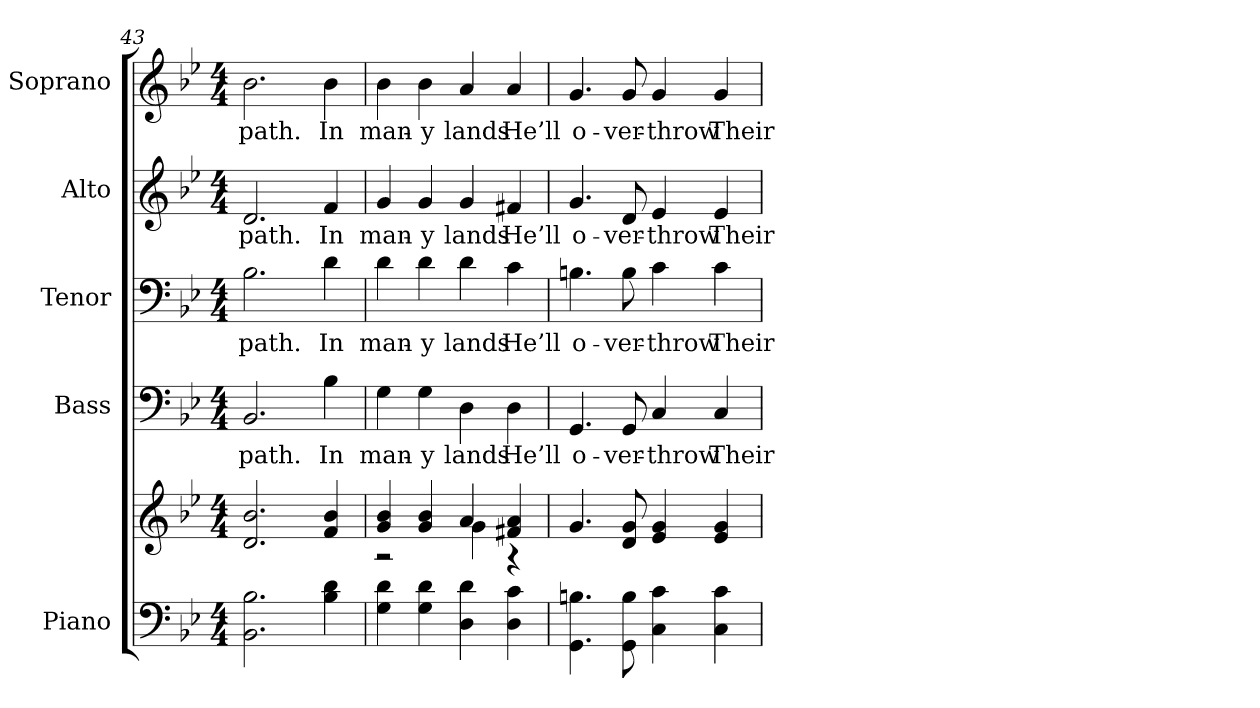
**kern	**kern	**kern	**text	**kern	**text	**kern	**text	**kern	**text
*part5	*part5	*part4	*part4	*part3	*part3	*part2	*part2	*part1	*part1
*staff6	*staff5	*staff4	*staff4	*staff3	*staff3	*staff2	*staff2	*staff1	*staff1
*I"Piano	*	*I"Bass	*	*I"Tenor	*	*I"Alto	*	*I"Soprano	*
*I'Pno.	*	*I'B.	*	*I'T.	*	*I'A.	*	*I'S.	*
!!LO:PB:g=z
*clefF4	*clefG2	*clefF4	*	*clefF4	*	*clefG2	*	*clefG2	*
*k[b-e-]	*k[b-e-]	*k[b-e-]	*	*k[b-e-]	*	*k[b-e-]	*	*k[b-e-]	*
*B-:	*B-:	*B-:	*	*B-:	*	*B-:	*	*B-:	*
*M4/4	*M4/4	*M4/4	*	*M4/4	*	*M4/4	*	*M4/4	*
=43	=43	=43	=43	=43	=43	=43	=43	=43	=43
!	!	!	!LO:LY:b:color=#000000	!	!	!	!	!	!
!	!	!	!	!	!LO:LY:b:color=#000000	!	!	!	!
!	!	!	!	!	!	!	!LO:LY:b:color=#000000	!	!
!	!	!	!	!	!	!	!	!	!LO:LY:b:color=#000000
2.BB-i\ 2.B-i	2.di/ 2.b-i	2.BB-i/	path.	2.B-i\	path.	2.di/	path.	2.b-i\	path.
!	!	!	!LO:LY:b:color=#000000	!	!	!	!	!	!
!	!	!	!	!	!LO:LY:b:color=#000000	!	!	!	!
!	!	!	!	!	!	!	!LO:LY:b:color=#000000	!	!
!	!	!	!	!	!	!	!	!	!LO:LY:b:color=#000000
4B-i\ 4di	4fi/ 4b-i	4B-i\	In	4di\	In	4fi/	In	4b-i\	In
=44	=44	=44	=44	=44	=44	=44	=44	=44	=44
*	*^	*	*	*	*	*	*	*	*
!	!	!	!	!LO:LY:b:color=#000000	!	!	!	!	!	!
!	!	!	!	!	!	!LO:LY:b:color=#000000	!	!	!	!
!	!	!	!	!	!	!	!	!LO:LY:b:color=#000000	!	!
!	!	!	!	!	!	!	!	!	!	!LO:LY:b:color=#000000
4Gi\ 4di	4gi/ 4b-i	2r	4Gi\	man-	4di\	man-	4gi/	man-	4b-i\	man-
!	!	!	!	!LO:LY:b:color=#000000	!	!	!	!	!	!
!	!	!	!	!	!	!LO:LY:b:color=#000000	!	!	!	!
!	!	!	!	!	!	!	!	!LO:LY:b:color=#000000	!	!
!	!	!	!	!	!	!	!	!	!	!LO:LY:b:color=#000000
4Gi\ 4di	4gi/ 4b-i	.	4Gi\	-y	4di\	-y	4gi/	-y	4b-i\	-y
!	!	!	!	!LO:LY:b:color=#000000	!	!	!	!	!	!
!	!	!	!	!	!	!LO:LY:b:color=#000000	!	!	!	!
!	!	!	!	!	!	!	!	!LO:LY:b:color=#000000	!	!
!	!	!	!	!	!	!	!	!	!	!LO:LY:b:color=#000000
4Di\ 4di	4ai/	4gi\	4Di\	lands	4di\	lands	4gi/	lands	4ai/	lands
!	!	!	!	!LO:LY:b:color=#000000	!	!	!	!	!	!
!	!	!	!	!	!	!LO:LY:b:color=#000000	!	!	!	!
!	!	!	!	!	!	!	!	!LO:LY:b:color=#000000	!	!
!	!	!	!	!	!	!	!	!	!	!LO:LY:b:color=#000000
4Di\ 4ci	4f#Xi/ 4ai	4r	4Di\	He’ll	4ci\	He’ll	4f#Xi/	He’ll	4ai/	He’ll
*	*v	*v	*	*	*	*	*	*	*	*
=45	=45	=45	=45	=45	=45	=45	=45	=45	=45
*	*^	*	*	*	*	*	*	*	*
!	!	!	!	!LO:LY:b:color=#000000	!	!	!	!	!	!
*	*v	*v	*	*	*	*	*	*	*	*
*	*^	*	*	*	*	*	*	*	*
!	!	!	!	!	!	!LO:LY:b:color=#000000	!	!	!	!
*	*v	*v	*	*	*	*	*	*	*	*
*	*^	*	*	*	*	*	*	*	*
!	!	!	!	!	!	!	!	!LO:LY:b:color=#000000	!	!
*	*v	*v	*	*	*	*	*	*	*	*
*	*^	*	*	*	*	*	*	*	*
!	!	!	!	!	!	!	!	!	!	!LO:LY:b:color=#000000
*	*v	*v	*	*	*	*	*	*	*	*
4.GGi\ 4.Bni	4.gi/	4.GGi/	o-	4.Bni\	o-	4.gi/	o-	4.gi/	o-
!	!	!	!LO:LY:b:color=#000000	!	!	!	!	!	!
!	!	!	!	!	!LO:LY:b:color=#000000	!	!	!	!
!	!	!	!	!	!	!	!LO:LY:b:color=#000000	!	!
!	!	!	!	!	!	!	!	!	!LO:LY:b:color=#000000
8GGi\ 8Bi	8di/ 8gi	8GGi/	-ver-	8Bi\	-ver-	8di/	-ver-	8gi/	-ver-
!	!	!	!LO:LY:b:color=#000000	!	!	!	!	!	!
!	!	!	!	!	!LO:LY:b:color=#000000	!	!	!	!
!	!	!	!	!	!	!	!LO:LY:b:color=#000000	!	!
!	!	!	!	!	!	!	!	!	!LO:LY:b:color=#000000
4Ci\ 4ci	4e-i/ 4gi	4Ci/	-throw	4ci\	-throw	4e-i/	-throw	4gi/	-throw
!	!	!	!LO:LY:b:color=#000000	!	!	!	!	!	!
!	!	!	!	!	!LO:LY:b:color=#000000	!	!	!	!
!	!	!	!	!	!	!	!LO:LY:b:color=#000000	!	!
!	!	!	!	!	!	!	!	!	!LO:LY:b:color=#000000
4Ci\ 4ci	4e-i/ 4gi	4Ci/	Their	4ci\	Their	4e-i/	Their	4gi/	Their
=	=	=	=	=	=	=	=	=	=
*-	*-	*-	*-	*-	*-	*-	*-	*-	*-
